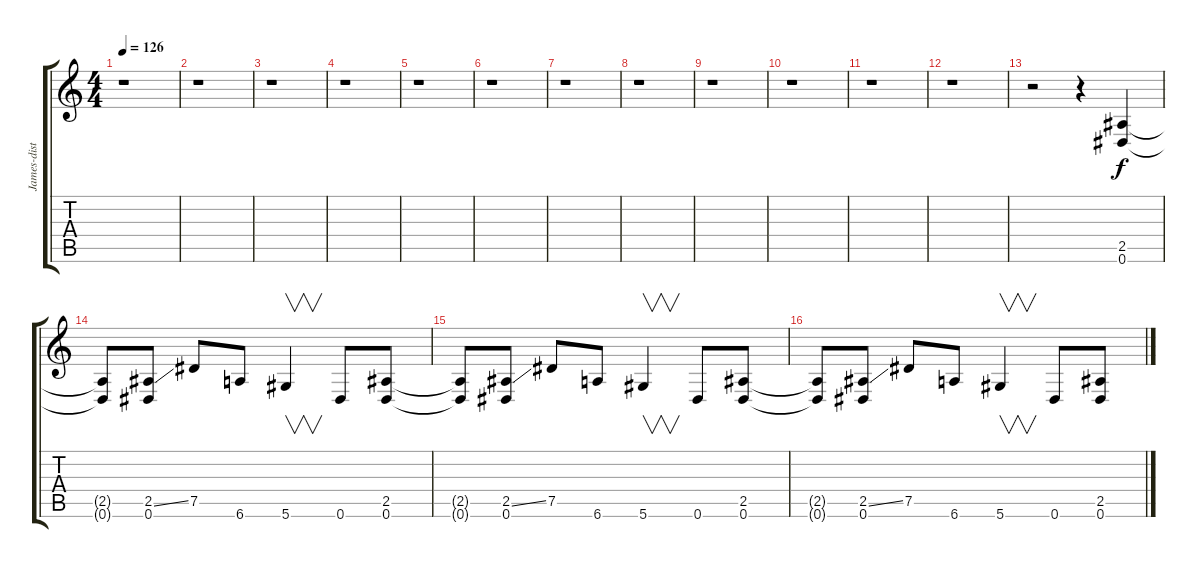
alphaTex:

\track ("James-dist" "James-dist") {instrument distortionguitar}
\staff {score tabs}
\tuning (Eb4 Bb3 Gb3 Db3 Ab2 Eb2) {hide}
\ts (4 4)
\tempo 126
\clef g2
\ks c
r.1{dy f} |
r.1 |
r.1 |
r.1 |
r.1 |
r.1 |
r.1 |
r.1 |
r.1 |
r.1 |
r.1 |
r.1 |
r.2 r.4 (2.5 0.6).4 |
(2.5{t} 0.6{t}).8 (2.5{ss} 0.6).8 7.5.8 6.6.8 5.6.4{v} 0.6.8 (2.5 0.6).8 |
(2.5{t} 0.6{t}).8 (2.5{ss} 0.6).8 7.5.8 6.6.8 5.6.4{v} 0.6.8 (2.5 0.6).8 |
(2.5{t} 0.6{t}).8 (2.5{ss} 0.6).8 7.5.8 6.6.8 5.6.4{v} 0.6.8 (2.5 0.6).8
